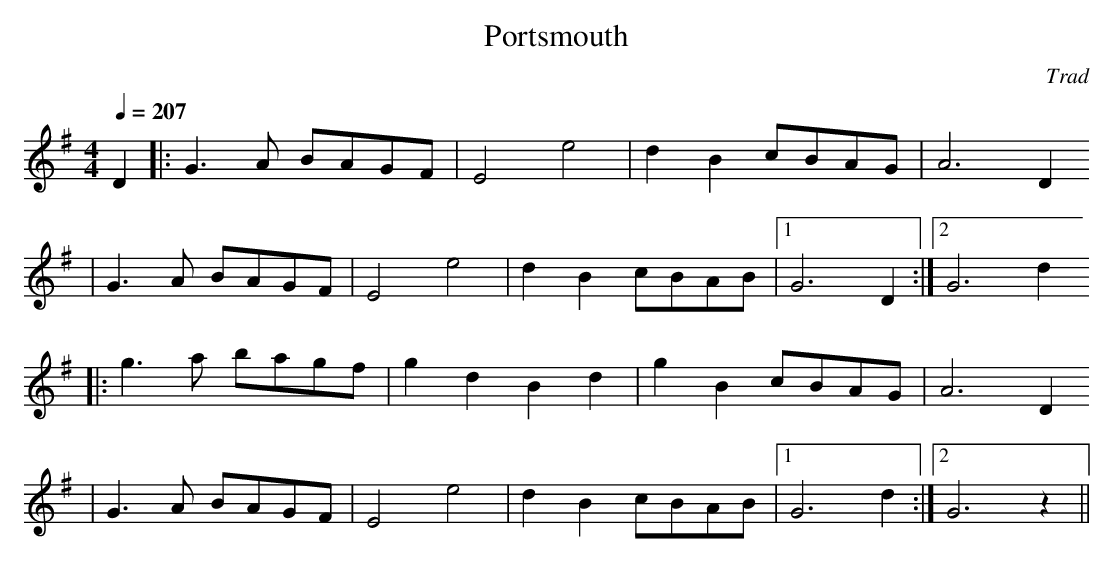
X:1
T: Portsmouth
C: Trad
M: 4/4
L: 1/8
Q:1/4= 207
K:G
D2|:G3 A BAGF|E4 e4|d2 B2 cBAG|A6 D2
  | G3 A BAGF|E4 e4|d2B2 cBAB|1 G6 D2 :|2 G6 d2
  |:g3 a bagf|g2 d2 B2 d2|g2 B2 cBAG |A6 D2
  | G3 A BAGF|E4 e4|d2 B2 cBAB|1 G6 d2 :|2 G6 z2 ||
